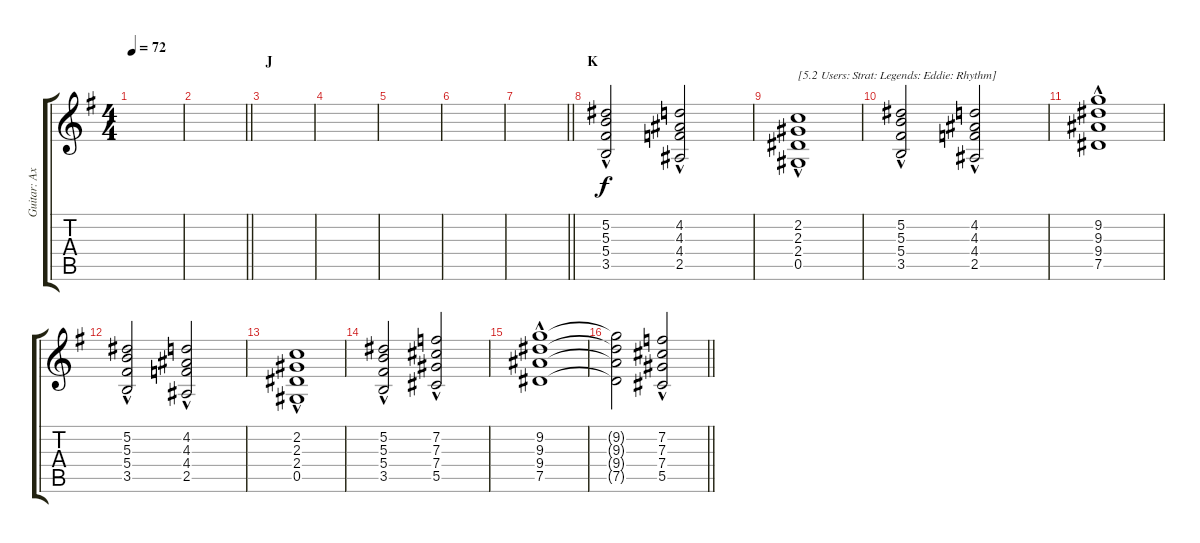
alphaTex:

\track ("Guitar: Axel" "Guitar: Ax") {instrument acousticguitarnylon}
\staff {score tabs}
\tuning (Eb4 Bb3 Gb3 Db3 Ab2 Eb2) {hide}
\ts (4 4)
\tempo 72
\clef g2
\ks g
|
\barLineRight lightlight
|
\section ("" "J")
|
|
|
|
\barLineRight lightlight
|
\section ("" "K")
(5.2{hac} 5.3{hac} 5.4{hac} 3.5{hac}).2{volume 13 instrument distortionguitar} (4.2{hac} 4.3{hac} 4.4{hac} 2.5{hac}).2 |
(2.2{hac} 2.3{hac} 2.4{hac} 0.5{hac}).1{txt "[5.2 Users: Strat: Legends: Eddie: Rhythm]"} |
(5.2{hac} 5.3{hac} 5.4{hac} 3.5{hac}).2 (4.2{hac} 4.3{hac} 4.4{hac} 2.5{hac}).2 |
(9.2{hac} 9.3{hac} 9.4{hac} 7.5{hac}).1 |
(5.2{hac} 5.3{hac} 5.4{hac} 3.5{hac}).2 (4.2{hac} 4.3{hac} 4.4{hac} 2.5{hac}).2 |
(2.2{hac} 2.3{hac} 2.4{hac} 0.5{hac}).1 |
(5.2{hac} 5.3{hac} 5.4{hac} 3.5{hac}).2 (7.2{hac} 7.3{hac} 7.4{hac} 5.5{hac}).2 |
(9.2{hac} 9.3{hac} 9.4{hac} 7.5{hac}).1 |
\barLineRight lightlight
(9.2{t} 9.3{t} 9.4{t} 7.5{t}).2 (7.2{hac} 7.3{hac} 7.4{hac} 5.5{hac}).2
